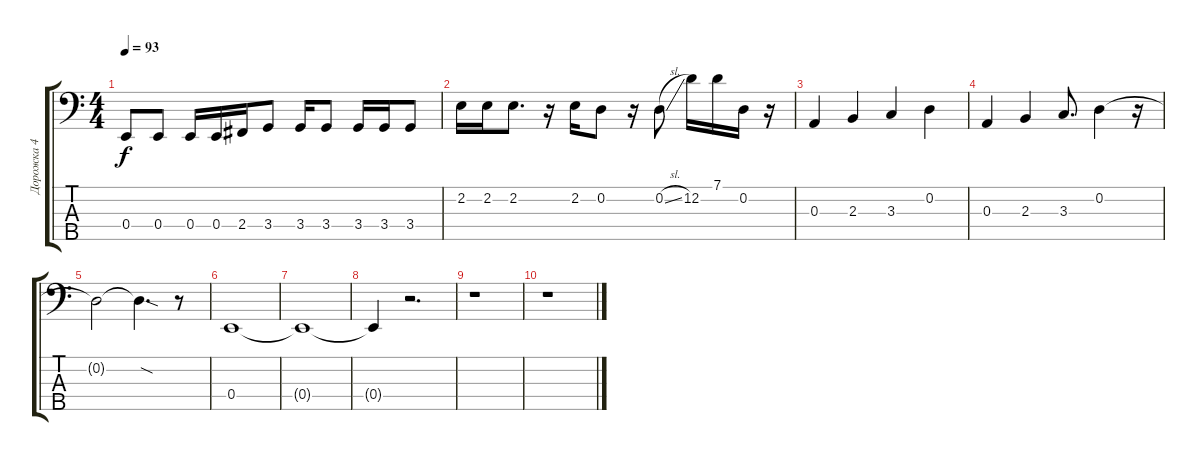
\track ("Дорожка 4" "Дорожка 4") {instrument electricbassfinger}
\staff {score tabs}
\tuning (G2 D2 A1 E1 B0) {hide}
\ts (4 4)
\tempo 93
\clef f4
\ks c
0.4.8{dy f} 0.4.8 0.4.16 0.4.16 2.4.16 3.4.8 3.4.16 3.4.8 3.4.16 3.4.16 3.4.8 |
2.2.16 2.2.16 2.2.8{d} r.16 2.2.16 0.2.8 r.16 0.2{sl}.8 12.2.16 7.1.16 0.2.16 r.16 |
0.3.4 2.3.4 3.3.4 0.2.4 |
0.3.4 2.3.4 3.3.8{d} 0.2.4 r.16 |
0.2{t}.2 0.2{sod t}.4{d} r.8 |
0.4.1 |
0.4{t}.1 |
0.4{t}.4 r.2{d} |
r.1 |
r.1
